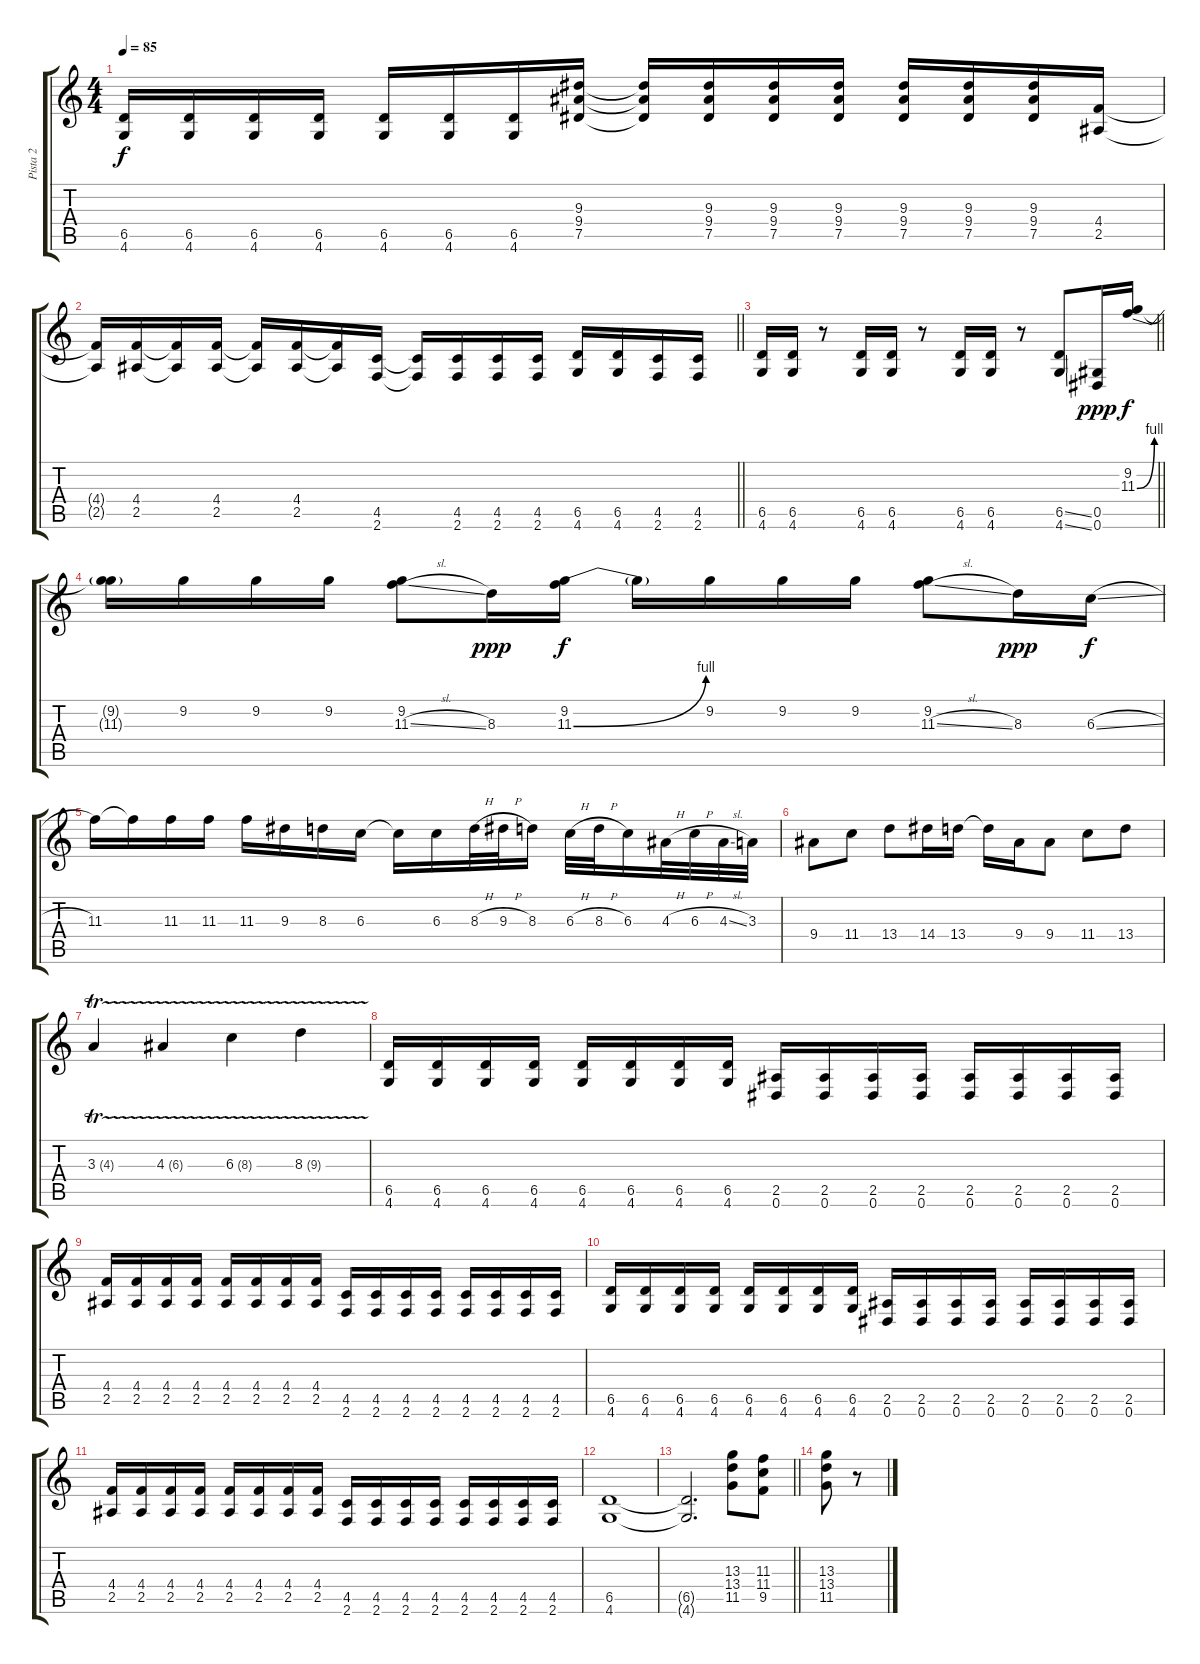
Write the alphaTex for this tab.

\track ("Pista 2" "Pista 2") {instrument distortionguitar}
\staff {score tabs}
\tuning (Eb4 Bb3 Gb3 Db3 Ab2 Eb2) {hide}
\ts (4 4)
\tempo 85
\clef g2
\ks c
(6.5{t} 4.6{t}).16{dy f} (6.5 4.6).16 (6.5 4.6).16 (6.5 4.6).16 (6.5 4.6).16 (6.5 4.6).16 (6.5 4.6).16 (9.3 9.4 7.5).16 (9.3{t} 9.4{t} 7.5{t}).16 (9.3 9.4 7.5).16 (9.3 9.4 7.5).16 (9.3 9.4 7.5).16 (9.3 9.4 7.5).16 (9.3 9.4 7.5).16 (9.3 9.4 7.5).16 (4.4 2.5).16 |
\barLineRight lightlight
(4.4{t} 2.5{t}).16 (4.4 2.5).16 (4.4{t} 2.5{t}).16 (4.4 2.5).16 (4.4{t} 2.5{t}).16 (4.4 2.5).16 (4.4{t} 2.5{t}).16 (4.5 2.6).16 (4.5{t} 2.6{t}).16 (4.5 2.6).16 (4.5 2.6).16 (4.5 2.6).16 (6.5 4.6).16 (6.5 4.6).16 (4.5 2.6).16 (4.5 2.6).16 |
\barLineRight lightlight
(6.5 4.6).16 (6.5 4.6).16 r.8 (6.5 4.6).16 (6.5 4.6).16 r.8 (6.5 4.6).16 (6.5 4.6).16 r.8 (6.5{ss} 4.6{ss}).8 (0.5 0.6).16{dy ppp} (9.2 11.3{be (bend 0 0 60 4)}).16{dy f} |
(9.2{t} 11.3{t}).16 9.2.16 9.2.16 9.2.16 (9.2 11.3{sl}).8 8.3.16{dy ppp} (9.2 11.3{be (bend 0 0 60 4)}).16{dy f} 11.3{t}.16 9.2.16 9.2.16 9.2.16 (9.2 11.3{sl}).8 8.3.16{dy ppp} 6.3{sl}.16{dy f} |
11.3.16 11.3{t}.16 11.3.16 11.3.16 11.3.16 9.3.16 8.3.16 6.3.16 6.3{t}.16 6.3.16 8.3{h}.32 9.3{h}.32 8.3.16 6.3{h}.32 8.3{h}.32 6.3.16 4.3{h}.32 6.3{h}.32 4.3{sl}.32 3.3.32 |
9.4.8 11.4.8 13.4.8 14.4.16 13.4.16 13.4{t}.16 9.4.16 9.4.8 11.4.8 13.4.8 |
3.3{tr (4 32)}.4 4.3{tr (6 32)}.4 6.3{tr (8 32)}.4 8.3{tr (9 32)}.4 |
(6.5 4.6).16 (6.5 4.6).16 (6.5 4.6).16 (6.5 4.6).16 (6.5 4.6).16 (6.5 4.6).16 (6.5 4.6).16 (6.5 4.6).16 (2.5 0.6).16 (2.5 0.6).16 (2.5 0.6).16 (2.5 0.6).16 (2.5 0.6).16 (2.5 0.6).16 (2.5 0.6).16 (2.5 0.6).16 |
(4.4 2.5).16 (4.4 2.5).16 (4.4 2.5).16 (4.4 2.5).16 (4.4 2.5).16 (4.4 2.5).16 (4.4 2.5).16 (4.4 2.5).16 (4.5 2.6).16 (4.5 2.6).16 (4.5 2.6).16 (4.5 2.6).16 (4.5 2.6).16 (4.5 2.6).16 (4.5 2.6).16 (4.5 2.6).16 |
(6.5 4.6).16 (6.5 4.6).16 (6.5 4.6).16 (6.5 4.6).16 (6.5 4.6).16 (6.5 4.6).16 (6.5 4.6).16 (6.5 4.6).16 (2.5 0.6).16 (2.5 0.6).16 (2.5 0.6).16 (2.5 0.6).16 (2.5 0.6).16 (2.5 0.6).16 (2.5 0.6).16 (2.5 0.6).16 |
(4.4 2.5).16 (4.4 2.5).16 (4.4 2.5).16 (4.4 2.5).16 (4.4 2.5).16 (4.4 2.5).16 (4.4 2.5).16 (4.4 2.5).16 (4.5 2.6).16 (4.5 2.6).16 (4.5 2.6).16 (4.5 2.6).16 (4.5 2.6).16 (4.5 2.6).16 (4.5 2.6).16 (4.5 2.6).16 |
(6.5 4.6).1{volume 7} |
\barLineRight lightlight
(6.5{t} 4.6{t}).2{d} (13.3 13.4 11.5).8{volume 13} (11.3 11.4 9.5).8 |
(13.3 13.4 11.5).8 r.8
